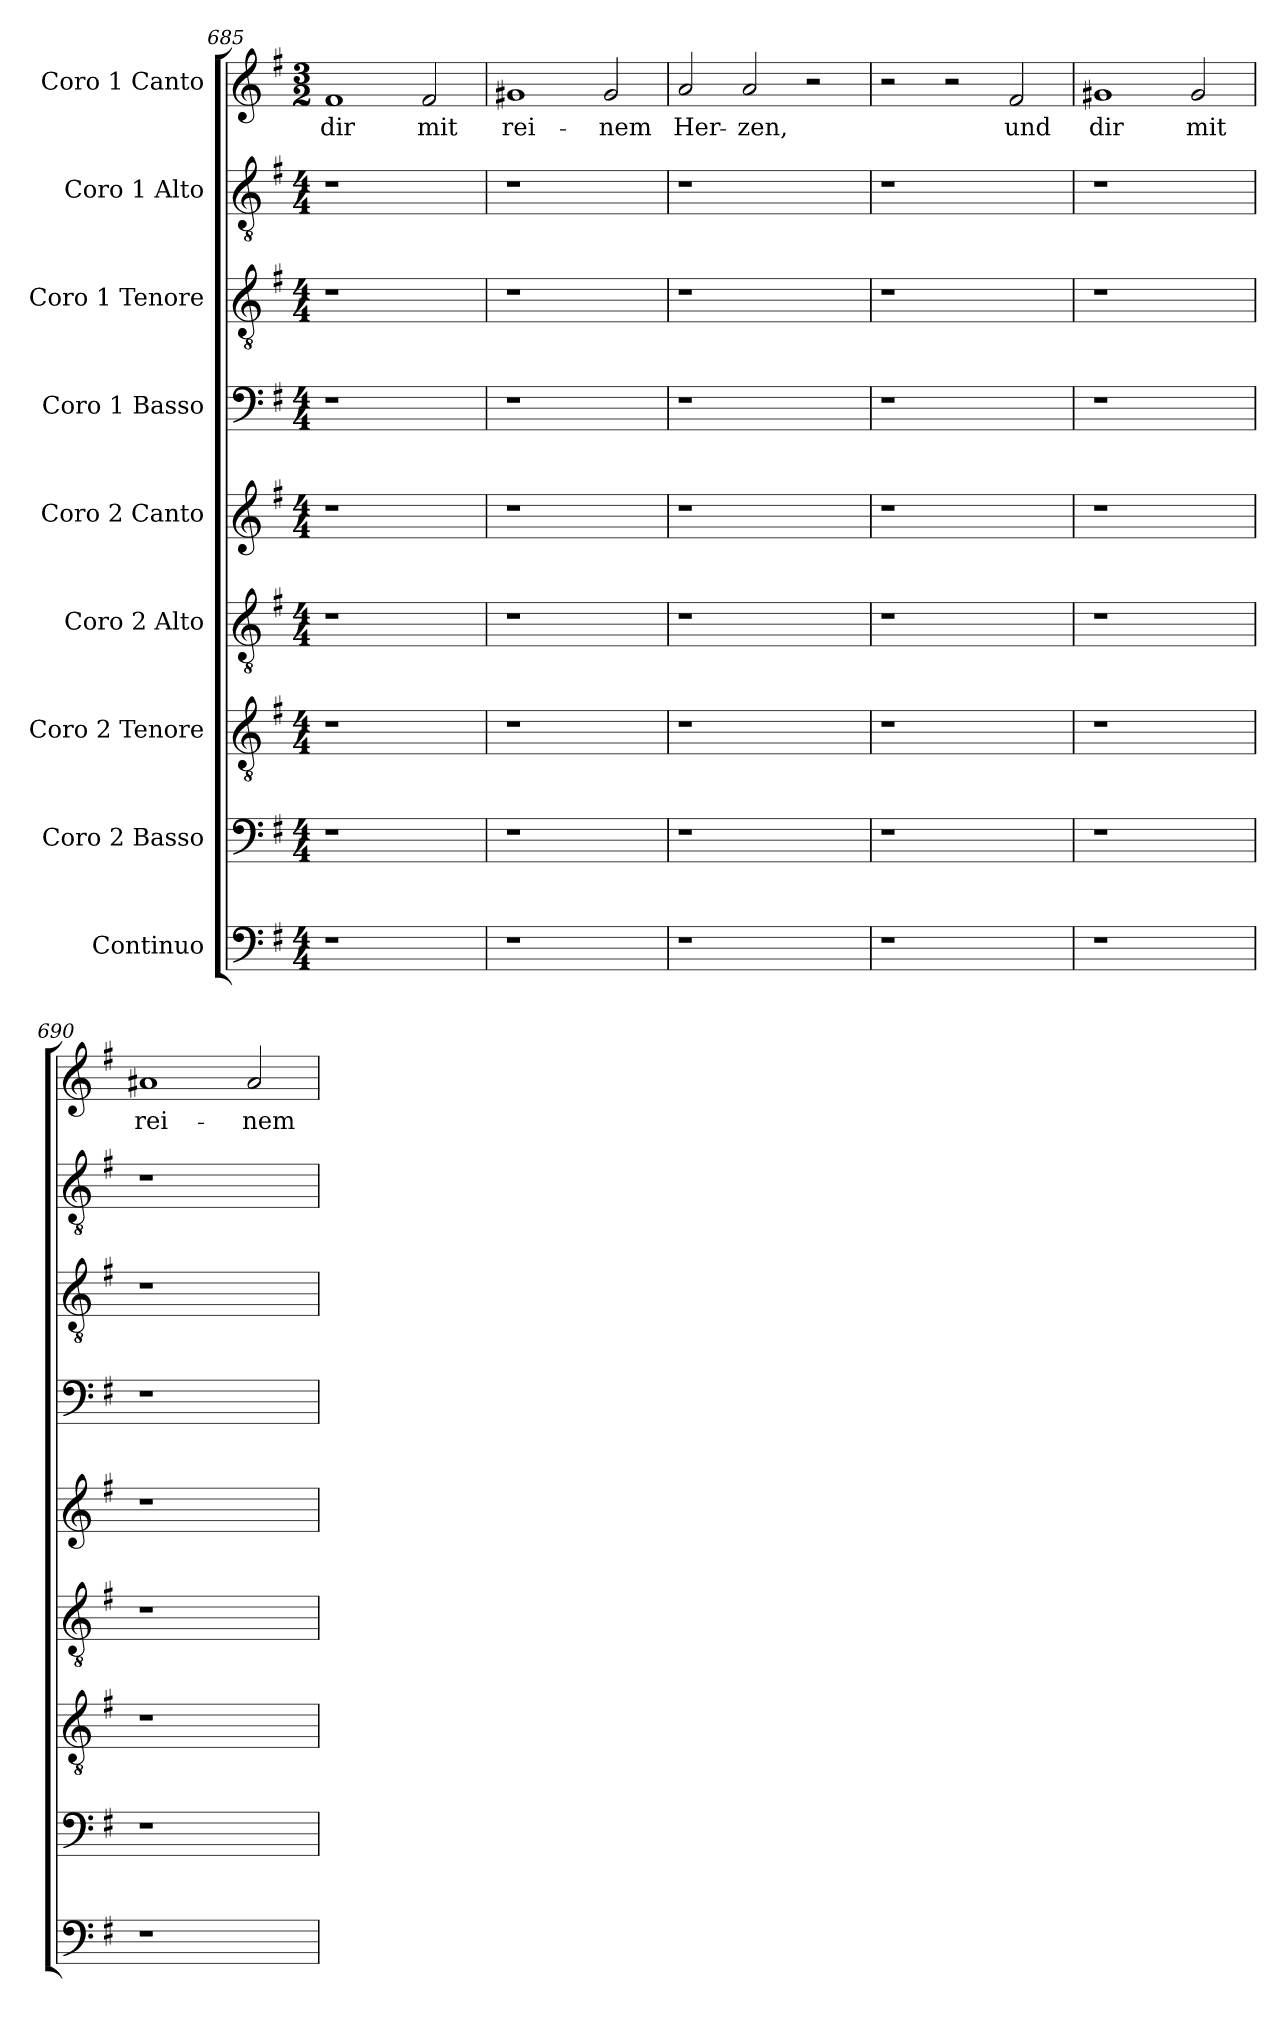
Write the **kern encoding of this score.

**kern	**kern	**kern	**kern	**kern	**kern	**kern	**kern	**kern	**text
*part9	*part8	*part7	*part6	*part5	*part4	*part3	*part2	*part1	*part1
*staff9	*staff8	*staff7	*staff6	*staff5	*staff4	*staff3	*staff2	*staff1	*staff1
*I"Continuo	*I"Coro 2  Basso	*I"Coro 2  Tenore	*I"Coro 2  Alto	*I"Coro 2  Canto	*I"Coro 1  Basso	*I"Coro 1  Tenore	*I"Coro 1  Alto	*I"Coro 1  Canto	*
*clefF4	*clefF4	*clefGv2	*clefGv2	*clefG2	*clefF4	*clefGv2	*clefGv2	*clefG2	*
*k[f#]	*k[f#]	*k[f#]	*k[f#]	*k[f#]	*k[f#]	*k[f#]	*k[f#]	*k[f#]	*
*G:	*G:	*G:	*G:	*G:	*G:	*G:	*G:	*G:	*
*M4/4	*M4/4	*M4/4	*M4/4	*M4/4	*M4/4	*M4/4	*M4/4	*M3/2	*
=685	=685	=685	=685	=685	=685	=685	=685	=685	=685
!	!	!	!	!	!	!	!	!	!LO:LY:b:cj
1r	1r	1r	1r	1r	1r	1r	1r	1f#	dir
!	!	!	!	!	!	!	!	!	!LO:LY:b:cj
2ryy	2ryy	2ryy	2ryy	2ryy	2ryy	2ryy	2ryy	2f#/	mit
=686	=686	=686	=686	=686	=686	=686	=686	=686	=686
!	!	!	!	!	!	!	!	!	!LO:LY:b:cj
1r	1r	1r	1r	1r	1r	1r	1r	1g#X	rei-
!	!	!	!	!	!	!	!	!	!LO:LY:b:cj
2ryy	2ryy	2ryy	2ryy	2ryy	2ryy	2ryy	2ryy	2g#/	-nem
!!LO:LB:g=z
=687	=687	=687	=687	=687	=687	=687	=687	=687	=687
!	!	!	!	!	!	!	!	!	!LO:LY:b:cj
1r	1r	1r	1r	1r	1r	1r	1r	2a/	Her-
!	!	!	!	!	!	!	!	!	!LO:LY:b:cj
.	.	.	.	.	.	.	.	2a/	-zen,
2ryy	2ryy	2ryy	2ryy	2ryy	2ryy	2ryy	2ryy	2r	.
=688	=688	=688	=688	=688	=688	=688	=688	=688	=688
1r	1r	1r	1r	1r	1r	1r	1r	2r	.
.	.	.	.	.	.	.	.	2r	.
!	!	!	!	!	!	!	!	!	!LO:LY:b:cj
2ryy	2ryy	2ryy	2ryy	2ryy	2ryy	2ryy	2ryy	2f#/	und
=689	=689	=689	=689	=689	=689	=689	=689	=689	=689
!	!	!	!	!	!	!	!	!	!LO:LY:b:cj
1r	1r	1r	1r	1r	1r	1r	1r	1g#X	dir
!	!	!	!	!	!	!	!	!	!LO:LY:b:cj
2ryy	2ryy	2ryy	2ryy	2ryy	2ryy	2ryy	2ryy	2g#/	mit
=690	=690	=690	=690	=690	=690	=690	=690	=690	=690
!	!	!	!	!	!	!	!	!	!LO:LY:b:cj
1r	1r	1r	1r	1r	1r	1r	1r	1a#X	rei-
!	!	!	!	!	!	!	!	!	!LO:LY:b:cj
2ryy	2ryy	2ryy	2ryy	2ryy	2ryy	2ryy	2ryy	2a#/	-nem
=	=	=	=	=	=	=	=	=	=
*-	*-	*-	*-	*-	*-	*-	*-	*-	*-
